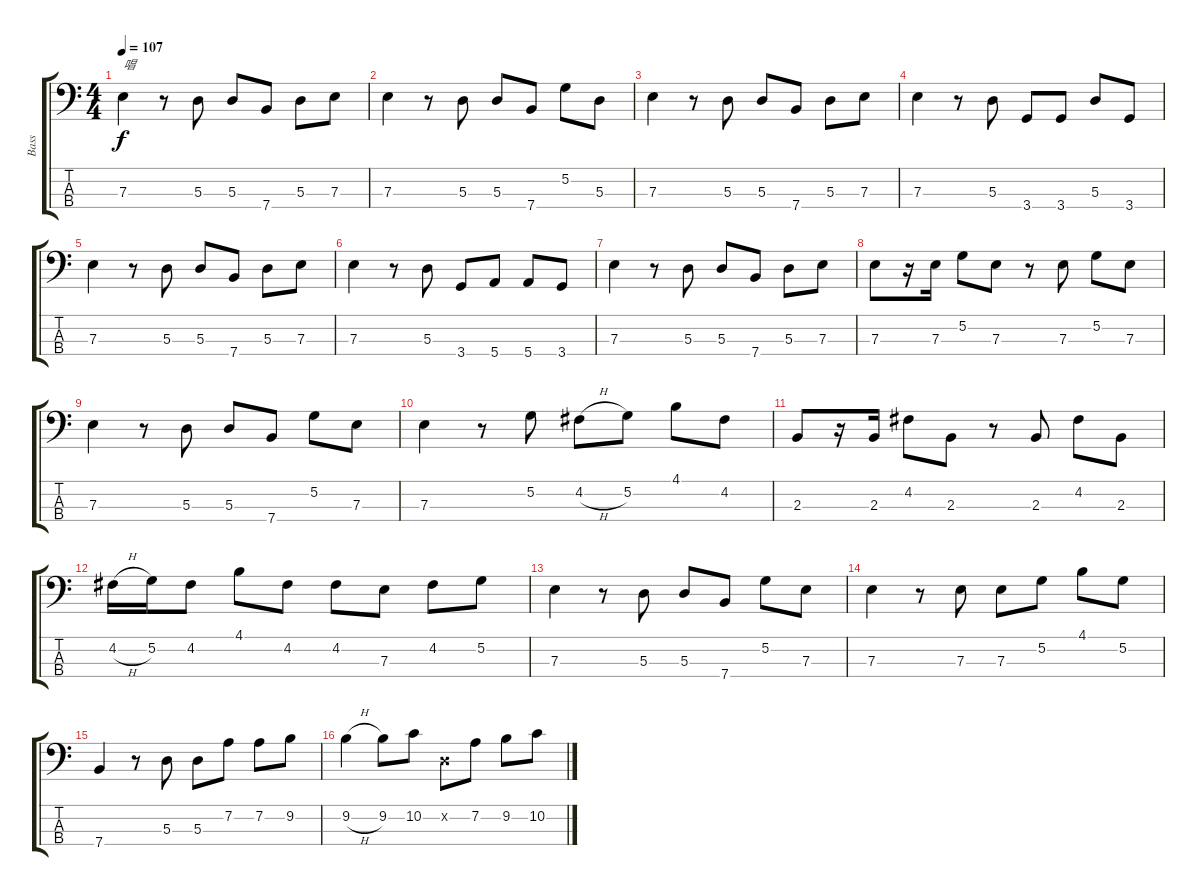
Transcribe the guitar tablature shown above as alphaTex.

\track ("Bass" "Bass") {instrument acousticbass}
\staff {score tabs}
\tuning (G2 D2 A1 E1) {hide}
\ts (4 4)
\tempo 107
\clef f4
\ks c
7.3.4{txt "唱" dy f} r.8 5.3.8 5.3.8 7.4.8 5.3.8 7.3.8 |
7.3.4 r.8 5.3.8 5.3.8 7.4.8 5.2.8 5.3.8 |
7.3.4 r.8 5.3.8 5.3.8 7.4.8 5.3.8 7.3.8 |
7.3.4 r.8 5.3.8 3.4.8 3.4.8 5.3.8 3.4.8 |
7.3.4 r.8 5.3.8 5.3.8 7.4.8 5.3.8 7.3.8 |
7.3.4 r.8 5.3.8 3.4.8 5.4.8 5.4.8 3.4.8 |
7.3.4 r.8 5.3.8 5.3.8 7.4.8 5.3.8 7.3.8 |
7.3.8 r.16 7.3.16 5.2.8 7.3.8 r.8 7.3.8 5.2.8 7.3.8 |
7.3.4 r.8 5.3.8 5.3.8 7.4.8 5.2.8 7.3.8 |
7.3.4 r.8 5.2.8 4.2{h}.8 5.2.8 4.1.8 4.2.8 |
2.3.8 r.16 2.3.16 4.2.8 2.3.8 r.8 2.3.8 4.2.8 2.3.8 |
4.2{h}.16 5.2.16 4.2.8 4.1.8 4.2.8 4.2.8 7.3.8 4.2.8 5.2.8 |
7.3.4 r.8 5.3.8 5.3.8 7.4.8 5.2.8 7.3.8 |
7.3.4 r.8 7.3.8 7.3.8 5.2.8 4.1.8 5.2.8 |
7.4.4 r.8 5.3.8 5.3.8 7.2.8 7.2.8 9.2.8 |
9.2{h}.4 9.2.8 10.2.8 0.2{x}.8 7.2.8 9.2.8 10.2.8
